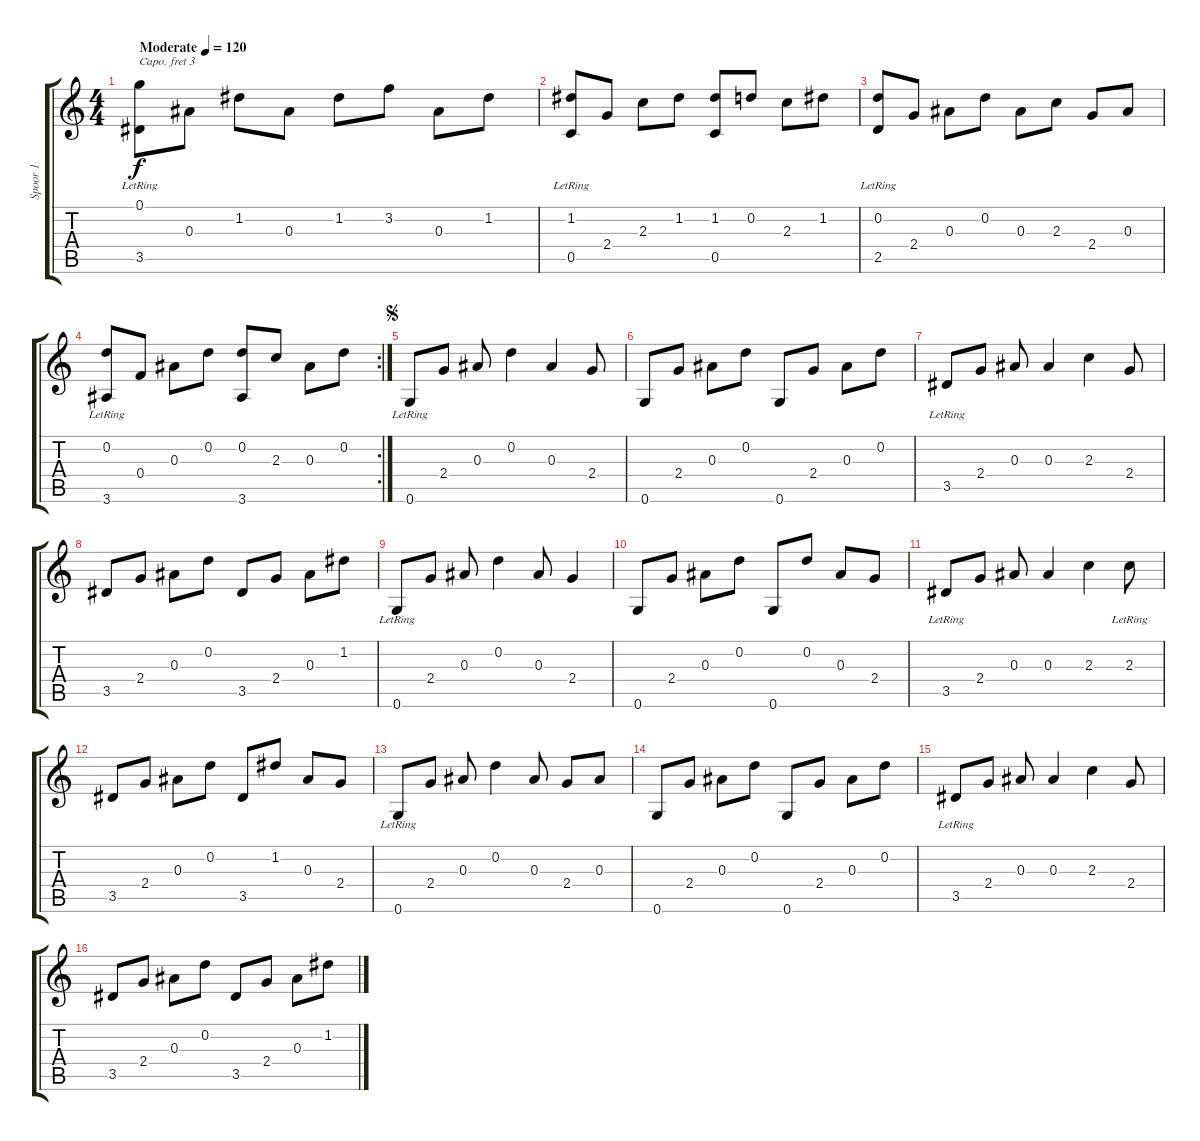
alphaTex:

\track ("Spoor 1" "Spoor 1") {instrument acousticguitarsteel}
\staff {score tabs}
\capo 3
\tuning (E4 B3 G3 D3 A2 E2) {hide}
\ts (4 4)
\tempo (120 "Moderate")
\clef g2
\ks c
(0.1 3.5{lr}).8{dy f instrument acousticguitarsteel} 0.3.8 1.2.8 0.3.8 1.2.8 3.2.8 0.3.8 1.2.8 |
(1.2{lr} 0.5).8 2.4.8 2.3.8 1.2.8 (1.2 0.5).8 0.2.8 2.3.8 1.2.8 |
(0.2{lr} 2.5).8 2.4.8 0.3.8 0.2.8 0.3.8 2.3.8 2.4.8 0.3.8 |
\rc 2
(0.2{lr} 3.6).8 0.4.8 0.3.8 0.2.8 (0.2 3.6).8 2.3.8 0.3.8 0.2.8 |
\jump segno
0.6{lr}.8 2.4.8 0.3.8 0.2.4 0.3.4 2.4.8 |
0.6.8 2.4.8 0.3.8 0.2.8 0.6.8 2.4.8 0.3.8 0.2.8 |
3.5{lr}.8 2.4.8 0.3.8 0.3.4 2.3.4 2.4.8 |
3.5.8 2.4.8 0.3.8 0.2.8 3.5.8 2.4.8 0.3.8 1.2.8 |
0.6{lr}.8 2.4.8 0.3.8 0.2.4 0.3.8 2.4.4 |
0.6.8 2.4.8 0.3.8 0.2.8 0.6.8 0.2.8 0.3.8 2.4.8 |
3.5{lr}.8 2.4.8 0.3.8 0.3.4 2.3.4 2.3{lr}.8 |
3.5.8 2.4.8 0.3.8 0.2.8 3.5.8 1.2.8 0.3.8 2.4.8 |
0.6{lr}.8 2.4.8 0.3.8 0.2.4 0.3.8 2.4.8 0.3.8 |
0.6.8 2.4.8 0.3.8 0.2.8 0.6.8 2.4.8 0.3.8 0.2.8 |
3.5{lr}.8 2.4.8 0.3.8 0.3.4 2.3.4 2.4.8 |
3.5.8 2.4.8 0.3.8 0.2.8 3.5.8 2.4.8 0.3.8 1.2.8
